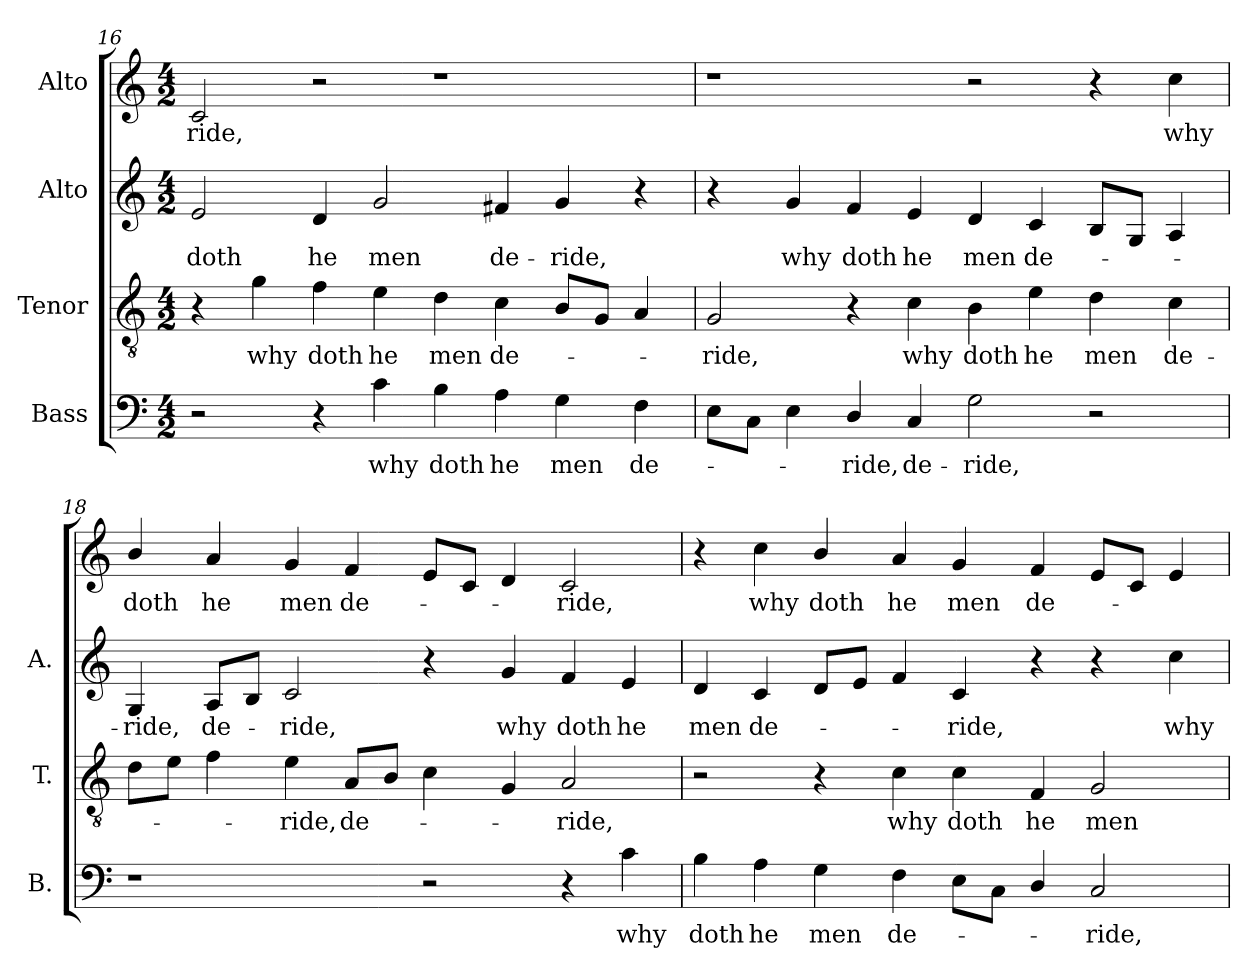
**kern	**text	**kern	**text	**kern	**text	**kern	**text
*part4	*part4	*part3	*part3	*part2	*part2	*part1	*part1
*staff4	*staff4	*staff3	*staff3	*staff2	*staff2	*staff1	*staff1
*I"Bass	*	*I"Tenor	*	*I"Alto	*	*I"Alto	*
*I'B.	*	*I'T.	*	*I'A.	*	*	*
!!LO:LB:g=z
*clefF4	*	*clefGv2	*	*clefG2	*	*clefG2	*
*	*	*ITrd7c12	*	*	*	*	*
*k[]	*	*k[]	*	*k[]	*	*k[]	*
*C:	*	*C:	*	*C:	*	*C:	*
*M4/2	*	*M4/2	*	*M4/2	*	*M4/2	*
=16	=16	=16	=16	=16	=16	=16	=16
!	!	!	!	!	!LO:LY:b:color=#000000	!	!
!	!	!	!	!	!	!	!LO:LY:b:color=#000000
2r	.	4r	.	2ei/	doth	2ci/	-ride,
!	!	!	!LO:LY:b:color=#000000	!	!	!	!
.	.	4Gi\	why	.	.	.	.
!	!	!	!LO:LY:b:color=#000000	!	!	!	!
!	!	!	!	!	!LO:LY:b:color=#000000	!	!
4r	.	4Fi\	doth	4di/	he	2r	.
!	!LO:LY:b:color=#000000	!	!	!	!	!	!
!	!	!	!LO:LY:b:color=#000000	!	!	!	!
!	!	!	!	!	!LO:LY:b:color=#000000	!	!
4ci\	why	4Ei\	he	2gi/	men	.	.
!	!LO:LY:b:color=#000000	!	!	!	!	!	!
!	!	!	!LO:LY:b:color=#000000	!	!	!	!
4Bi\	doth	4Di\	men	.	.	1r	.
!	!LO:LY:b:color=#000000	!	!	!	!	!	!
!	!	!	!LO:LY:b:color=#000000	!	!	!	!
!	!	!	!	!	!LO:LY:b:color=#000000	!	!
4Ai\	he	4Ci\	de-	4f#Xi/	de-	.	.
!	!LO:LY:b:color=#000000	!	!	!	!	!	!
!	!	!	!	!	!LO:LY:b:color=#000000	!	!
4Gi\	men	8BBi/L	.	4gi/	-ride,	.	.
.	.	8GGi/J	.	.	.	.	.
!	!LO:LY:b:color=#000000	!	!	!	!	!	!
4Fi\	de-	4AAi/	.	4r	.	.	.
=17	=17	=17	=17	=17	=17	=17	=17
!	!	!	!LO:LY:b:color=#000000	!	!	!	!
8Ei\L	.	2GGi/	-ride,	4r	.	1r	.
8Ci\J	.	.	.	.	.	.	.
!	!	!	!	!	!LO:LY:b:color=#000000	!	!
4Ei\	.	.	.	4gi/	why	.	.
!	!LO:LY:b:color=#000000	!	!	!	!	!	!
!	!	!	!	!	!LO:LY:b:color=#000000	!	!
4Di/	-ride,	4r	.	4fi/	doth	.	.
!	!LO:LY:b:color=#000000	!	!	!	!	!	!
!	!	!	!LO:LY:b:color=#000000	!	!	!	!
!	!	!	!	!	!LO:LY:b:color=#000000	!	!
4Ci/	de-	4Ci\	why	4ei/	he	.	.
!	!LO:LY:b:color=#000000	!	!	!	!	!	!
!	!	!	!LO:LY:b:color=#000000	!	!	!	!
!	!	!	!	!	!LO:LY:b:color=#000000	!	!
2Gi\	-ride,	4BBi\	doth	4di/	men	2r	.
!	!	!	!LO:LY:b:color=#000000	!	!	!	!
!	!	!	!	!	!LO:LY:b:color=#000000	!	!
.	.	4Ei\	he	4ci/	de-	.	.
!	!	!	!LO:LY:b:color=#000000	!	!	!	!
2r	.	4Di\	men	8Bi/L	.	4r	.
.	.	.	.	8Gi/J	.	.	.
!	!	!	!LO:LY:b:color=#000000	!	!	!	!
!	!	!	!	!	!	!	!LO:LY:b:color=#000000
.	.	4Ci\	de-	4Ai/	.	4cci\	why
=18	=18	=18	=18	=18	=18	=18	=18
!	!	!	!	!	!LO:LY:b:color=#000000	!	!
!	!	!	!	!	!	!	!LO:LY:b:color=#000000
1r	.	8Di\L	.	4Gi/	-ride,	4bi/	doth
.	.	8Ei\J	.	.	.	.	.
!	!	!	!	!	!LO:LY:b:color=#000000	!	!
!	!	!	!	!	!	!	!LO:LY:b:color=#000000
.	.	4Fi\	.	8Ai/L	de-	4ai/	he
.	.	.	.	8Bi/J	.	.	.
!	!	!	!LO:LY:b:color=#000000	!	!	!	!
!	!	!	!	!	!LO:LY:b:color=#000000	!	!
!	!	!	!	!	!	!	!LO:LY:b:color=#000000
.	.	4Ei\	-ride,	2ci/	-ride,	4gi/	men
!	!	!	!LO:LY:b:color=#000000	!	!	!	!
!	!	!	!	!	!	!	!LO:LY:b:color=#000000
.	.	8AAi/L	de-	.	.	4fi/	de-
.	.	8BBi/J	.	.	.	.	.
2r	.	4Ci\	.	4r	.	8ei/L	.
.	.	.	.	.	.	8ci/J	.
!	!	!	!	!	!LO:LY:b:color=#000000	!	!
.	.	4GGi/	.	4gi/	why	4di/	.
!	!	!	!LO:LY:b:color=#000000	!	!	!	!
!	!	!	!	!	!LO:LY:b:color=#000000	!	!
!	!	!	!	!	!	!	!LO:LY:b:color=#000000
4r	.	2AAi/	-ride,	4fi/	doth	2ci/	-ride,
!	!LO:LY:b:color=#000000	!	!	!	!	!	!
!	!	!	!	!	!LO:LY:b:color=#000000	!	!
4ci\	why	.	.	4ei/	he	.	.
!!LO:LB:g=z
=19	=19	=19	=19	=19	=19	=19	=19
!	!LO:LY:b:color=#000000	!	!	!	!	!	!
!	!	!	!	!	!LO:LY:b:color=#000000	!	!
4Bi\	doth	2r	.	4di/	men	4r	.
!	!LO:LY:b:color=#000000	!	!	!	!	!	!
!	!	!	!	!	!LO:LY:b:color=#000000	!	!
!	!	!	!	!	!	!	!LO:LY:b:color=#000000
4Ai\	he	.	.	4ci/	de-	4cci\	why
!	!LO:LY:b:color=#000000	!	!	!	!	!	!
!	!	!	!	!	!	!	!LO:LY:b:color=#000000
4Gi\	men	4r	.	8di/L	.	4bi/	doth
.	.	.	.	8ei/J	.	.	.
!	!LO:LY:b:color=#000000	!	!	!	!	!	!
!	!	!	!LO:LY:b:color=#000000	!	!	!	!
!	!	!	!	!	!	!	!LO:LY:b:color=#000000
4Fi\	de-	4Ci\	why	4fi/	.	4ai/	he
!	!	!	!LO:LY:b:color=#000000	!	!	!	!
!	!	!	!	!	!LO:LY:b:color=#000000	!	!
!	!	!	!	!	!	!	!LO:LY:b:color=#000000
8Ei\L	.	4Ci\	doth	4ci/	-ride,	4gi/	men
8Ci\J	.	.	.	.	.	.	.
!	!	!	!LO:LY:b:color=#000000	!	!	!	!
!	!	!	!	!	!	!	!LO:LY:b:color=#000000
4Di/	.	4FFi/	he	4r	.	4fi/	de-
!	!LO:LY:b:color=#000000	!	!	!	!	!	!
!	!	!	!LO:LY:b:color=#000000	!	!	!	!
2Ci/	-ride,	2GGi/	men	4r	.	8ei/L	.
.	.	.	.	.	.	8ci/J	.
!	!	!	!	!	!LO:LY:b:color=#000000	!	!
.	.	.	.	4cci\	why	4ei/	.
=	=	=	=	=	=	=	=
*-	*-	*-	*-	*-	*-	*-	*-
